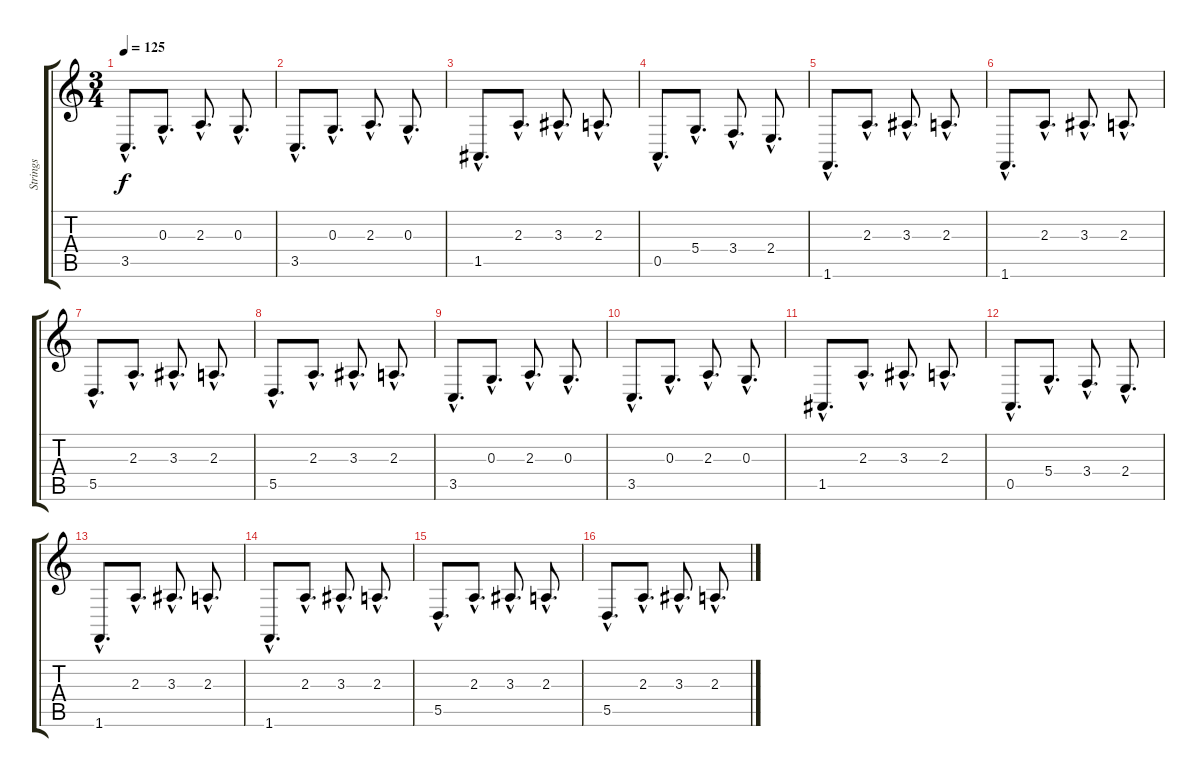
\track ("Strings" "Strings") {instrument pizzicatostrings}
\staff {score tabs}
\tuning (E4 B3 G3 D3 A2 E2) {hide}
\ts (3 4)
\tempo 125
\clef g2
\ks c
3.5{hac}.8{d dy f instrument orchestralharp} 0.3{hac}.8{d} 2.3{hac}.8{d} 0.3{hac}.8{d} |
3.5{hac}.8{d instrument orchestralharp} 0.3{hac}.8{d} 2.3{hac}.8{d} 0.3{hac}.8{d} |
1.5{hac}.8{d instrument orchestralharp} 2.3{hac}.8{d} 3.3{hac}.8{d} 2.3{hac}.8{d} |
0.5{hac}.8{d instrument orchestralharp} 5.4{hac}.8{d} 3.4{hac}.8{d} 2.4{hac}.8{d} |
1.6{hac}.8{d instrument orchestralharp} 2.3{hac}.8{d} 3.3{hac}.8{d} 2.3{hac}.8{d} |
1.6{hac}.8{d instrument orchestralharp} 2.3{hac}.8{d} 3.3{hac}.8{d} 2.3{hac}.8{d} |
5.5{hac}.8{d instrument orchestralharp} 2.3{hac}.8{d} 3.3{hac}.8{d} 2.3{hac}.8{d} |
5.5{hac}.8{d instrument orchestralharp} 2.3{hac}.8{d} 3.3{hac}.8{d} 2.3{hac}.8{d} |
3.5{hac}.8{d instrument orchestralharp} 0.3{hac}.8{d} 2.3{hac}.8{d} 0.3{hac}.8{d} |
3.5{hac}.8{d instrument orchestralharp} 0.3{hac}.8{d} 2.3{hac}.8{d} 0.3{hac}.8{d} |
1.5{hac}.8{d instrument orchestralharp} 2.3{hac}.8{d} 3.3{hac}.8{d} 2.3{hac}.8{d} |
0.5{hac}.8{d instrument orchestralharp} 5.4{hac}.8{d} 3.4{hac}.8{d} 2.4{hac}.8{d} |
1.6{hac}.8{d instrument orchestralharp} 2.3{hac}.8{d} 3.3{hac}.8{d} 2.3{hac}.8{d} |
1.6{hac}.8{d instrument orchestralharp} 2.3{hac}.8{d} 3.3{hac}.8{d} 2.3{hac}.8{d} |
5.5{hac}.8{d instrument orchestralharp} 2.3{hac}.8{d} 3.3{hac}.8{d} 2.3{hac}.8{d} |
5.5{hac}.8{d instrument orchestralharp} 2.3{hac}.8{d} 3.3{hac}.8{d} 2.3{hac}.8{d}
